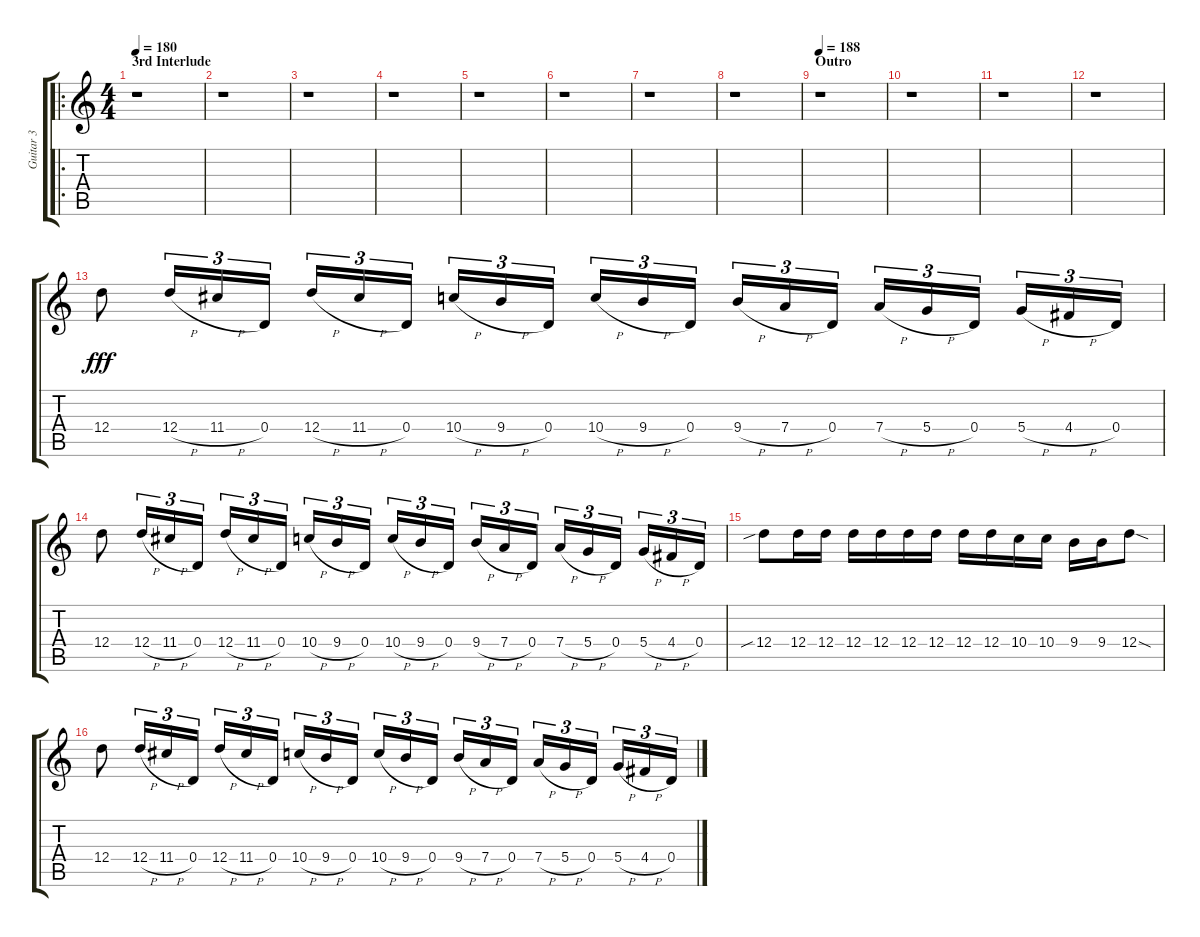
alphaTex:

\track ("Guitar 3" "Guitar 3") {instrument overdrivenguitar}
\staff {score tabs}
\tuning (E4 B3 G3 D3 A2 E2) {hide}
\ro
\ts (4 4)
\section ("" "3rd Interlude")
\tempo 180
\clef g2
\ks c
r.1{dy f} |
r.1 |
r.1 |
r.1 |
r.1 |
r.1 |
r.1 |
r.1 |
\section ("" "Outro")
\tempo 188
r.1 |
r.1 |
r.1 |
r.1 |
12.4.8{dy fff} 12.4{h}.16{tu (3 2)} 11.4{h}.16{tu (3 2)} 0.4.16{tu (3 2)} 12.4{h}.16{tu (3 2)} 11.4{h}.16{tu (3 2)} 0.4.16{tu (3 2)} 10.4{h}.16{tu (3 2)} 9.4{h}.16{tu (3 2)} 0.4.16{tu (3 2)} 10.4{h}.16{tu (3 2)} 9.4{h}.16{tu (3 2)} 0.4.16{tu (3 2)} 9.4{h}.16{tu (3 2)} 7.4{h}.16{tu (3 2)} 0.4.16{tu (3 2)} 7.4{h}.16{tu (3 2)} 5.4{h}.16{tu (3 2)} 0.4.16{tu (3 2)} 5.4{h}.16{tu (3 2)} 4.4{h}.16{tu (3 2)} 0.4.16{tu (3 2)} |
12.4.8 12.4{h}.16{tu (3 2)} 11.4{h}.16{tu (3 2)} 0.4.16{tu (3 2)} 12.4{h}.16{tu (3 2)} 11.4{h}.16{tu (3 2)} 0.4.16{tu (3 2)} 10.4{h}.16{tu (3 2)} 9.4{h}.16{tu (3 2)} 0.4.16{tu (3 2)} 10.4{h}.16{tu (3 2)} 9.4{h}.16{tu (3 2)} 0.4.16{tu (3 2)} 9.4{h}.16{tu (3 2)} 7.4{h}.16{tu (3 2)} 0.4.16{tu (3 2)} 7.4{h}.16{tu (3 2)} 5.4{h}.16{tu (3 2)} 0.4.16{tu (3 2)} 5.4{h}.16{tu (3 2)} 4.4{h}.16{tu (3 2)} 0.4.16{tu (3 2)} |
12.4{sib}.8 12.4.16 12.4.16 12.4.16 12.4.16 12.4.16 12.4.16 12.4.16 12.4.16 10.4.16 10.4.16 9.4.16 9.4.16 12.4{sod}.8 |
12.4.8 12.4{h}.16{tu (3 2)} 11.4{h}.16{tu (3 2)} 0.4.16{tu (3 2)} 12.4{h}.16{tu (3 2)} 11.4{h}.16{tu (3 2)} 0.4.16{tu (3 2)} 10.4{h}.16{tu (3 2)} 9.4{h}.16{tu (3 2)} 0.4.16{tu (3 2)} 10.4{h}.16{tu (3 2)} 9.4{h}.16{tu (3 2)} 0.4.16{tu (3 2)} 9.4{h}.16{tu (3 2)} 7.4{h}.16{tu (3 2)} 0.4.16{tu (3 2)} 7.4{h}.16{tu (3 2)} 5.4{h}.16{tu (3 2)} 0.4.16{tu (3 2)} 5.4{h}.16{tu (3 2)} 4.4{h}.16{tu (3 2)} 0.4.16{tu (3 2)}
